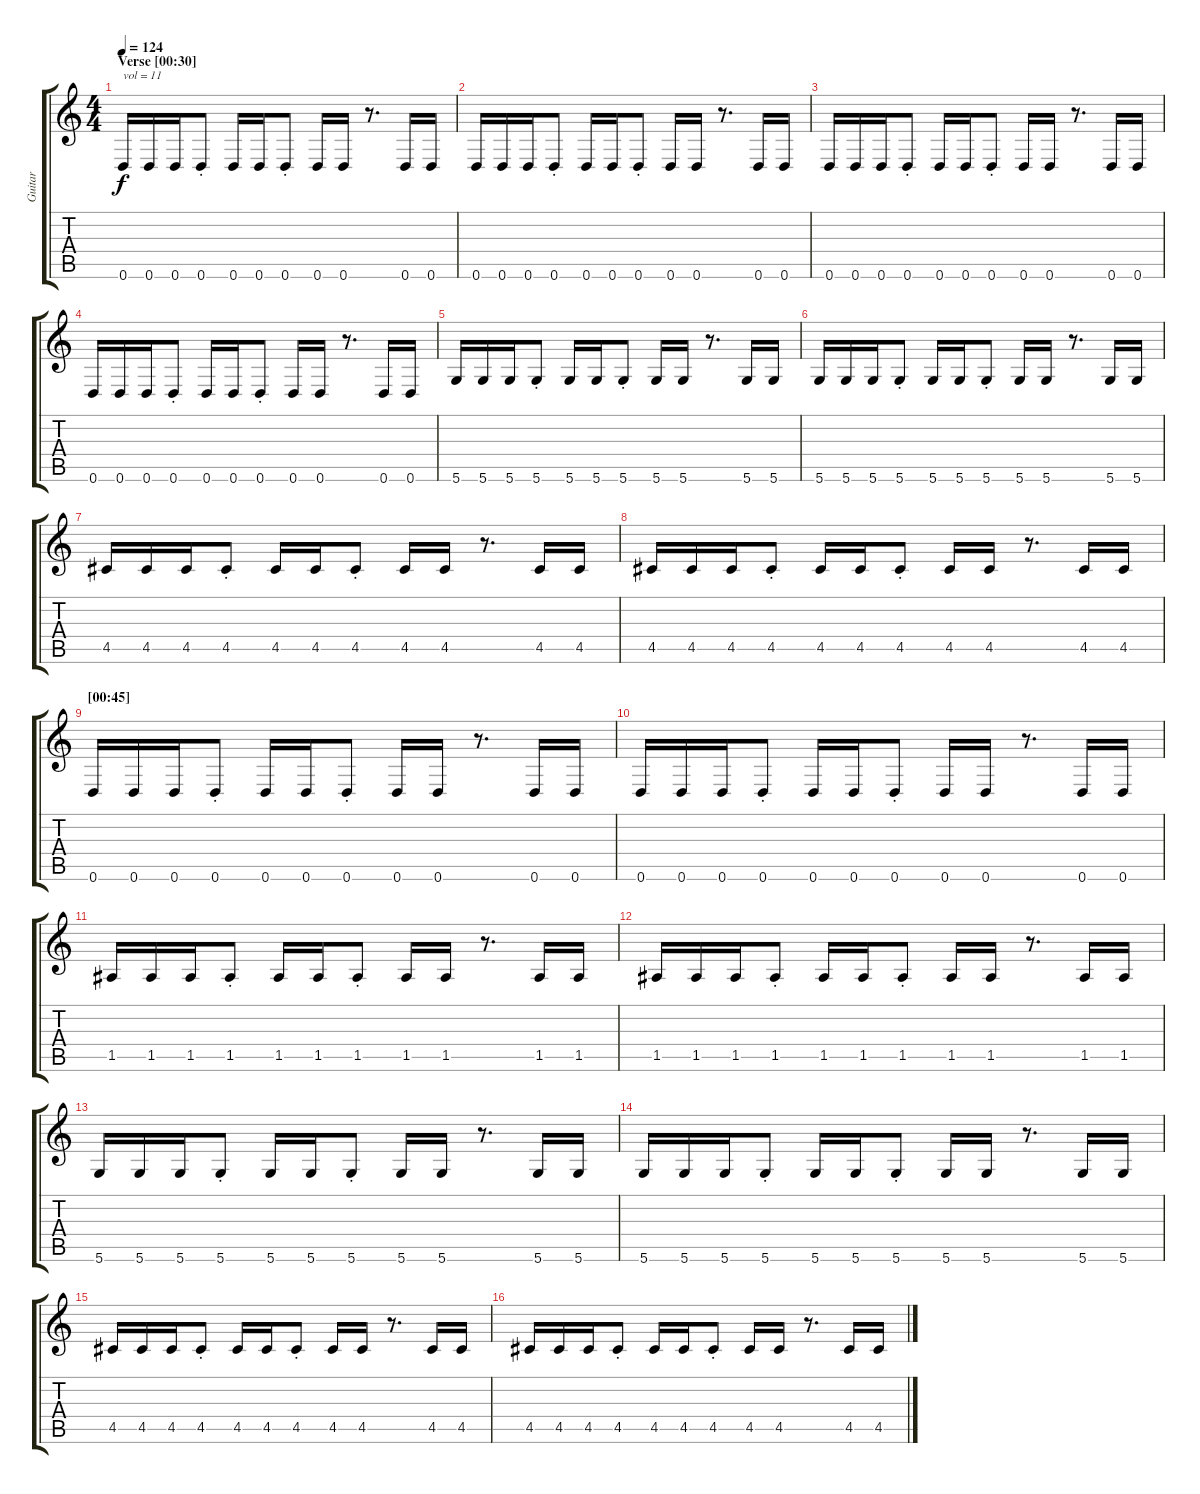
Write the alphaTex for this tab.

\track ("Guitar" "Guitar") {instrument distortionguitar}
\staff {score tabs}
\tuning (E4 B3 G3 D3 A2 D2) {hide}
\ts (4 4)
\section ("" "Verse [00:30]")
\tempo 124
\clef g2
\ks c
0.6.16{txt "vol = 11" dy f volume 11} 0.6.16 0.6.16 0.6{st}.8 0.6.16 0.6.16 0.6{st}.8 0.6.16 0.6.16 r.8{d} 0.6.16 0.6.16 |
0.6.16 0.6.16 0.6.16 0.6{st}.8 0.6.16 0.6.16 0.6{st}.8 0.6.16 0.6.16 r.8{d} 0.6.16 0.6.16 |
0.6.16 0.6.16 0.6.16 0.6{st}.8 0.6.16 0.6.16 0.6{st}.8 0.6.16 0.6.16 r.8{d} 0.6.16 0.6.16 |
0.6.16 0.6.16 0.6.16 0.6{st}.8 0.6.16 0.6.16 0.6{st}.8 0.6.16 0.6.16 r.8{d} 0.6.16 0.6.16 |
5.6.16 5.6.16 5.6.16 5.6{st}.8 5.6.16 5.6.16 5.6{st}.8 5.6.16 5.6.16 r.8{d} 5.6.16 5.6.16 |
5.6.16 5.6.16 5.6.16 5.6{st}.8 5.6.16 5.6.16 5.6{st}.8 5.6.16 5.6.16 r.8{d} 5.6.16 5.6.16 |
4.5.16 4.5.16 4.5.16 4.5{st}.8 4.5.16 4.5.16 4.5{st}.8 4.5.16 4.5.16 r.8{d} 4.5.16 4.5.16 |
4.5.16 4.5.16 4.5.16 4.5{st}.8 4.5.16 4.5.16 4.5{st}.8 4.5.16 4.5.16 r.8{d} 4.5.16 4.5.16 |
\section ("" "[00:45]")
0.6.16 0.6.16 0.6.16 0.6{st}.8 0.6.16 0.6.16 0.6{st}.8 0.6.16 0.6.16 r.8{d} 0.6.16 0.6.16 |
0.6.16 0.6.16 0.6.16 0.6{st}.8 0.6.16 0.6.16 0.6{st}.8 0.6.16 0.6.16 r.8{d} 0.6.16 0.6.16 |
1.5.16 1.5.16 1.5.16 1.5{st}.8 1.5.16 1.5.16 1.5{st}.8 1.5.16 1.5.16 r.8{d} 1.5.16 1.5.16 |
1.5.16 1.5.16 1.5.16 1.5{st}.8 1.5.16 1.5.16 1.5{st}.8 1.5.16 1.5.16 r.8{d} 1.5.16 1.5.16 |
5.6.16 5.6.16 5.6.16 5.6{st}.8 5.6.16 5.6.16 5.6{st}.8 5.6.16 5.6.16 r.8{d} 5.6.16 5.6.16 |
5.6.16 5.6.16 5.6.16 5.6{st}.8 5.6.16 5.6.16 5.6{st}.8 5.6.16 5.6.16 r.8{d} 5.6.16 5.6.16 |
4.5.16 4.5.16 4.5.16 4.5{st}.8 4.5.16 4.5.16 4.5{st}.8 4.5.16 4.5.16 r.8{d} 4.5.16 4.5.16 |
4.5.16 4.5.16 4.5.16 4.5{st}.8 4.5.16 4.5.16 4.5{st}.8 4.5.16 4.5.16 r.8{d} 4.5.16 4.5.16
